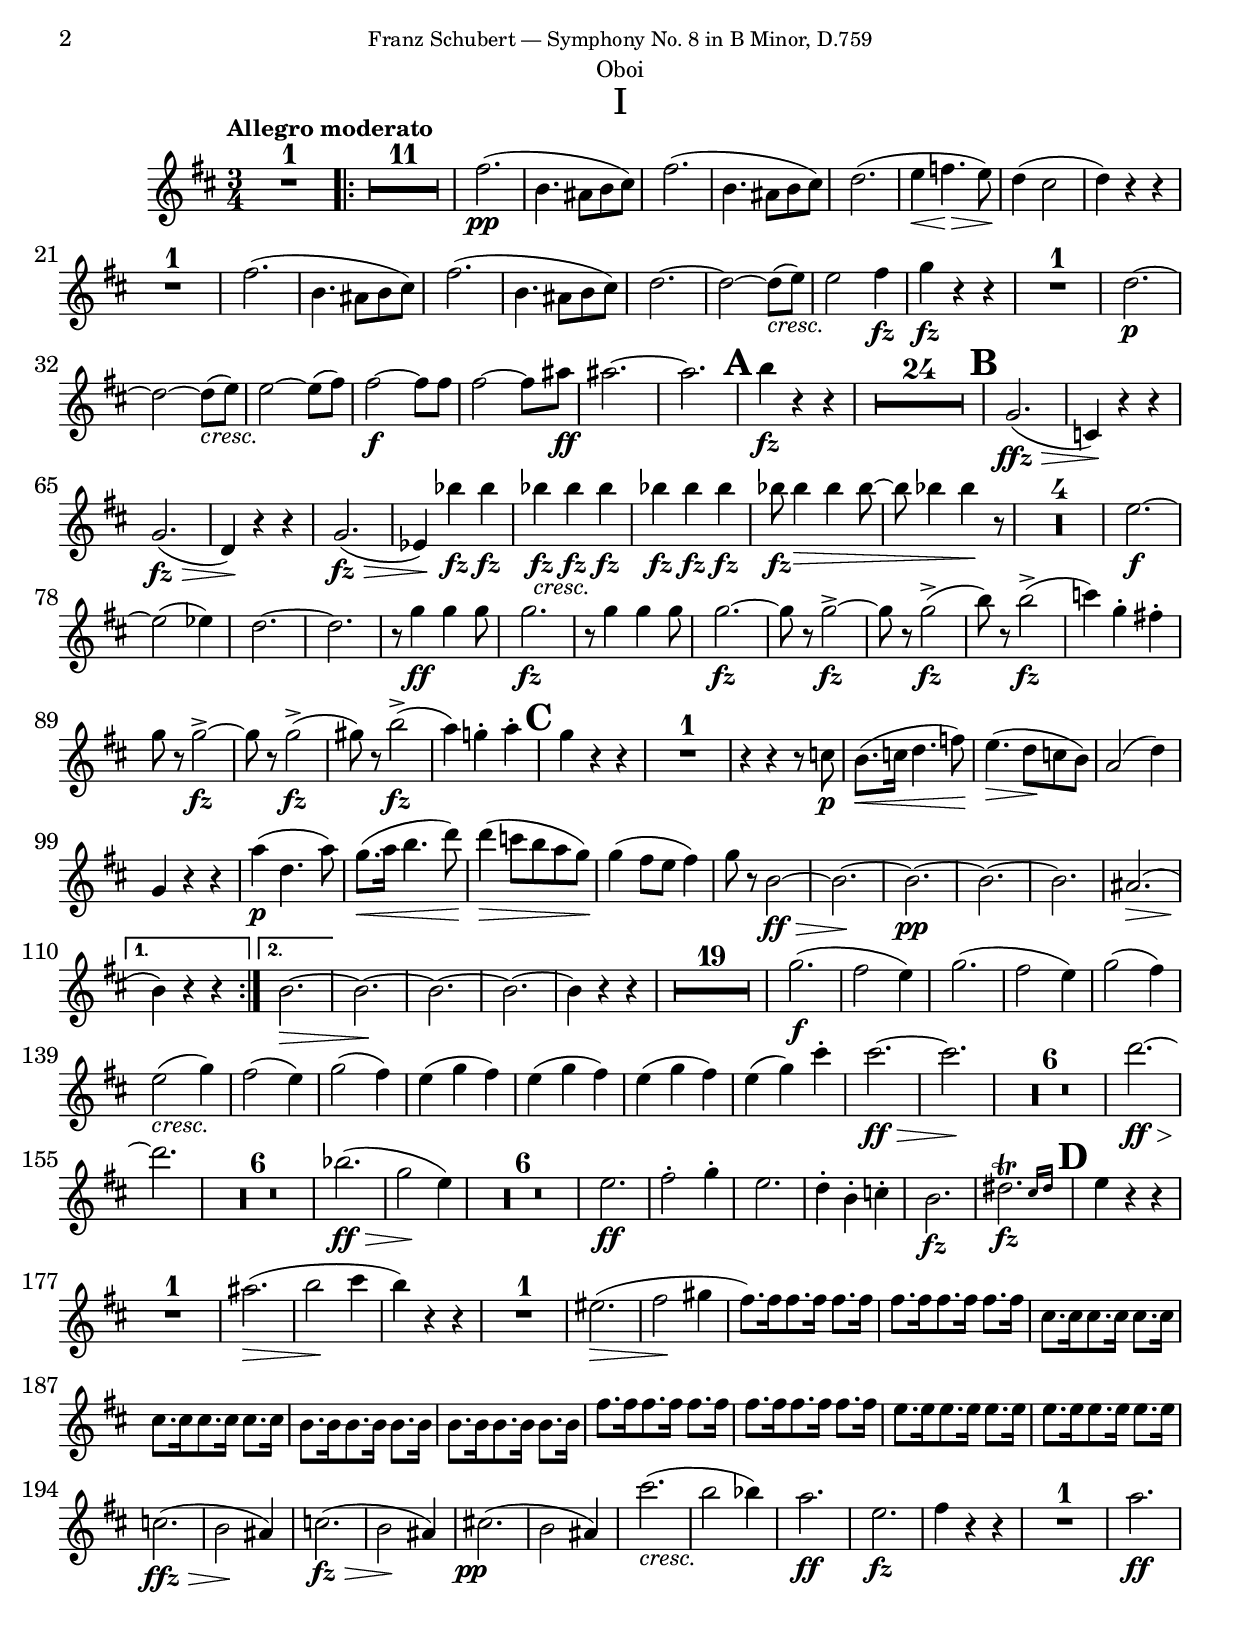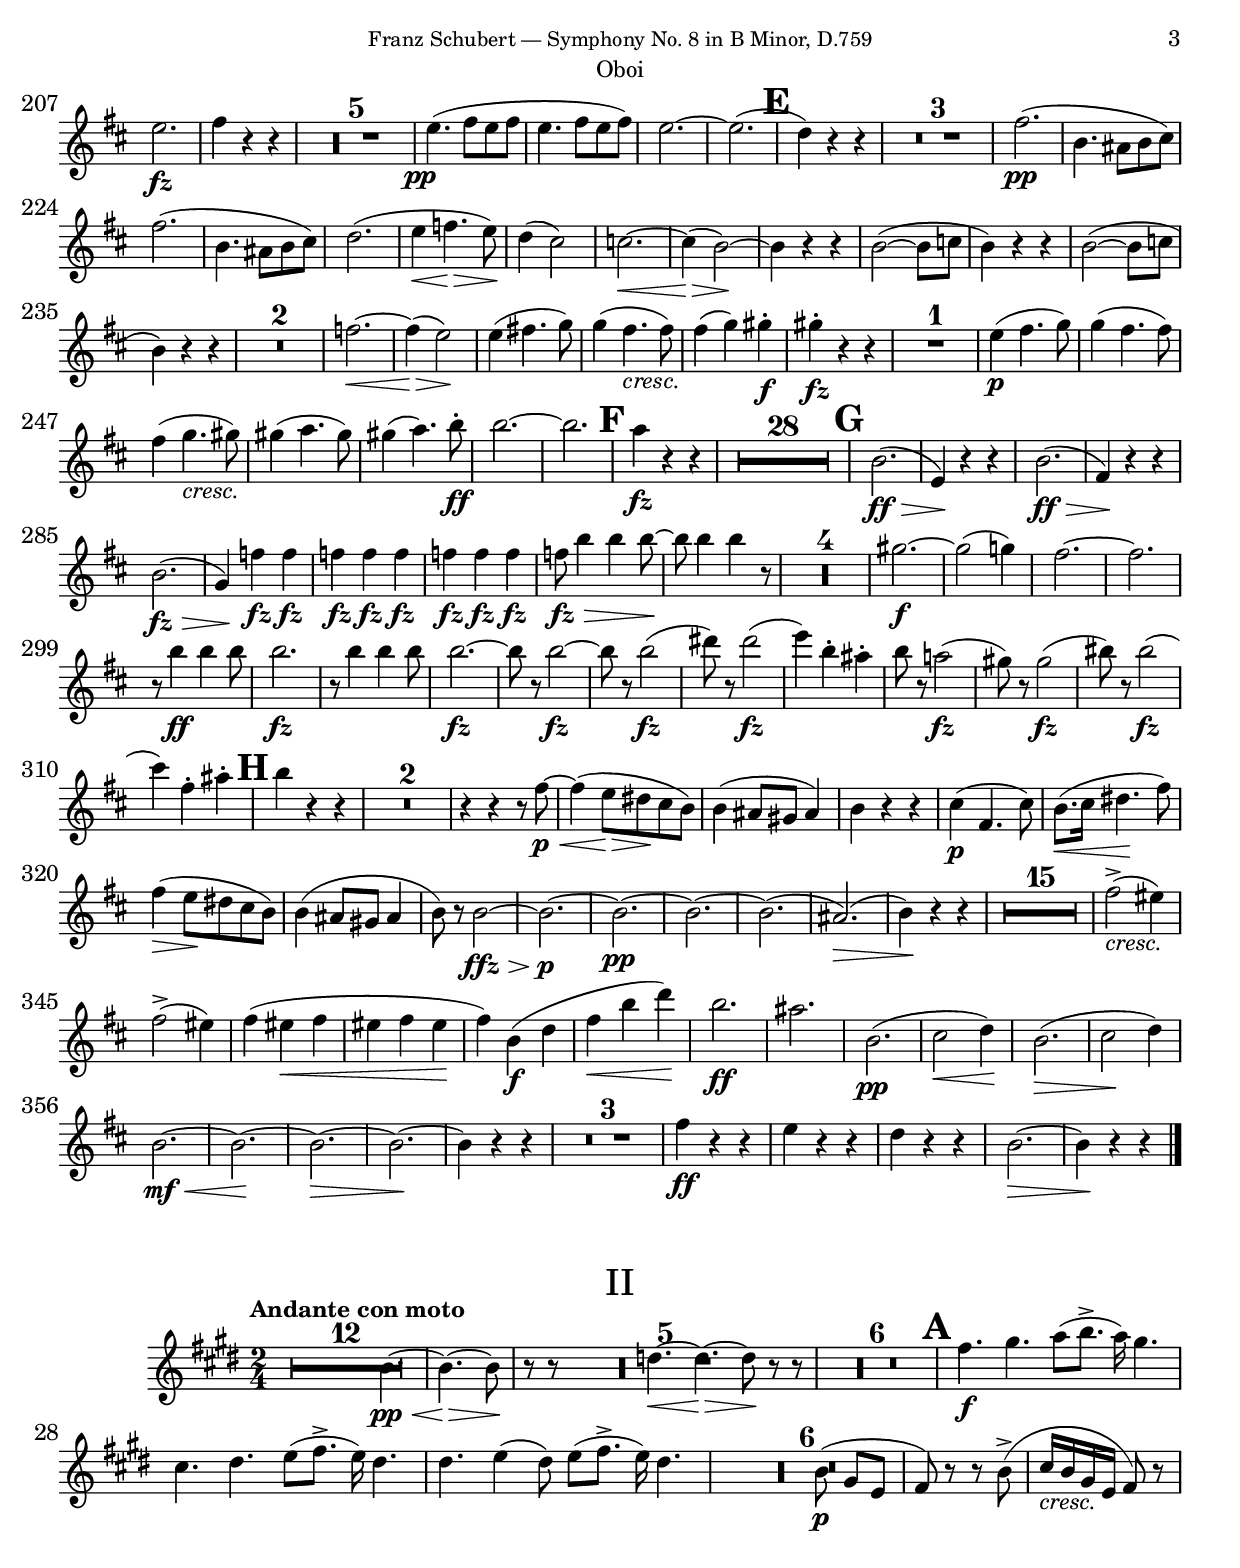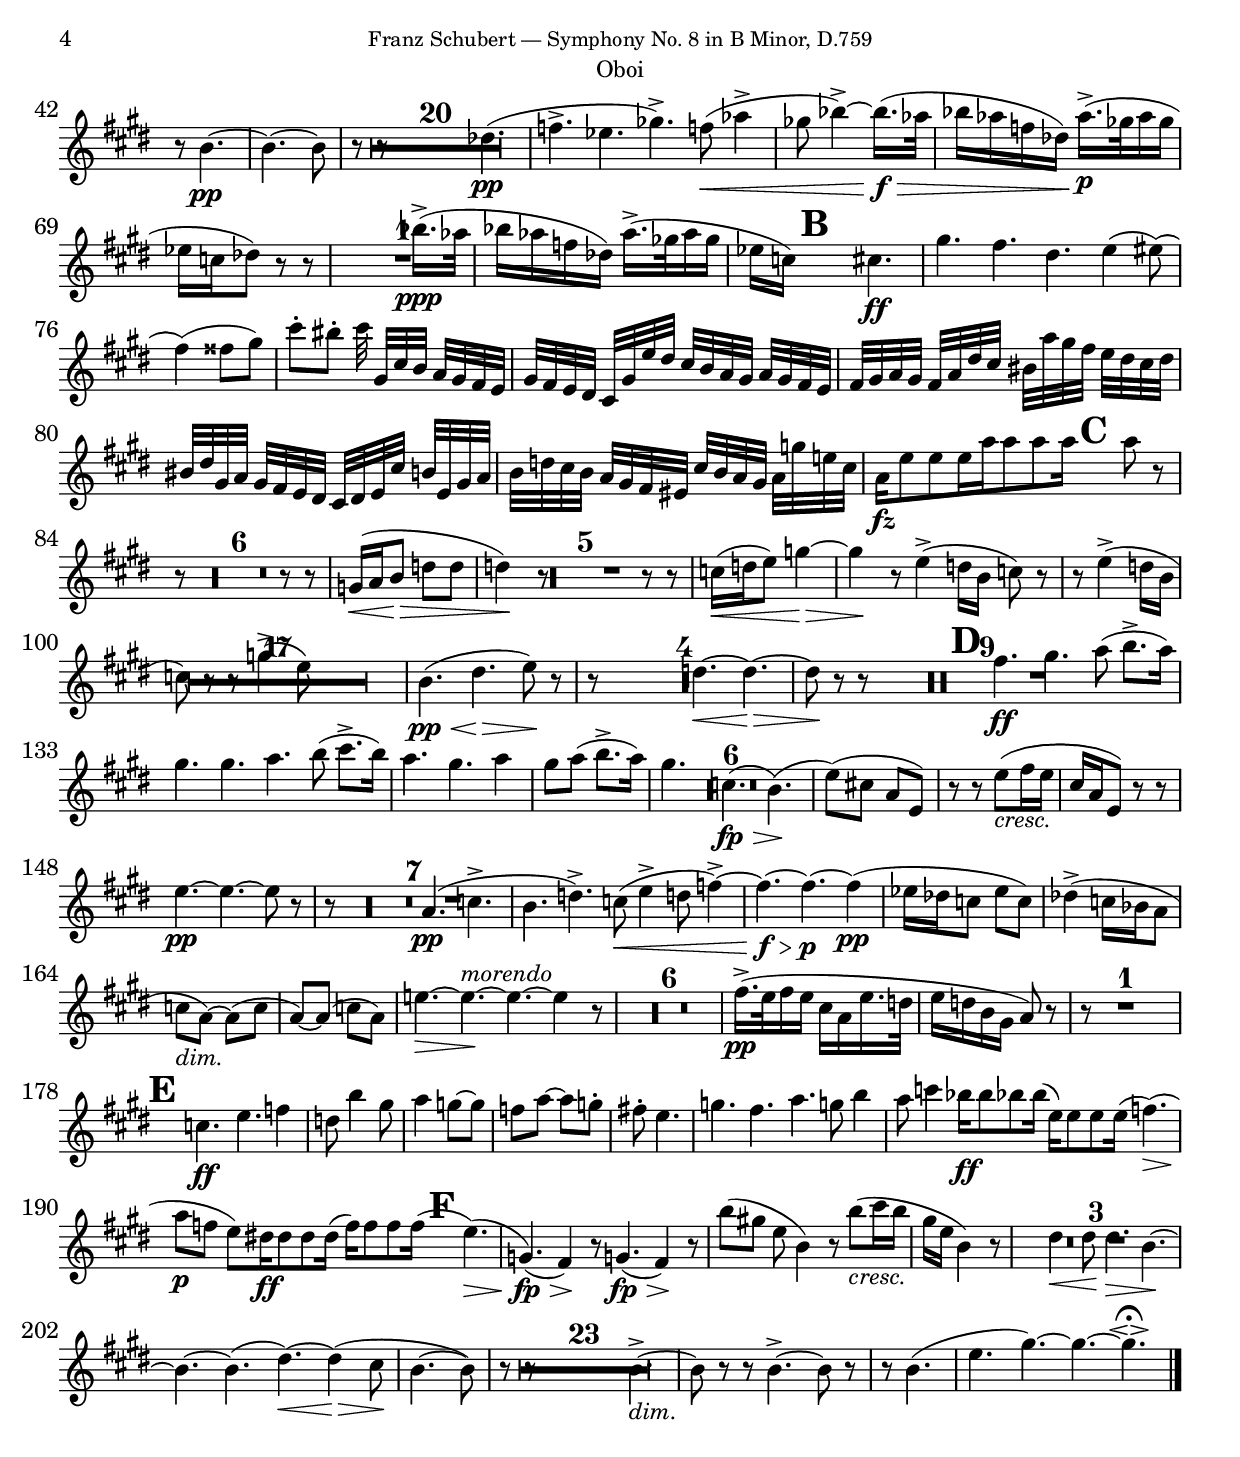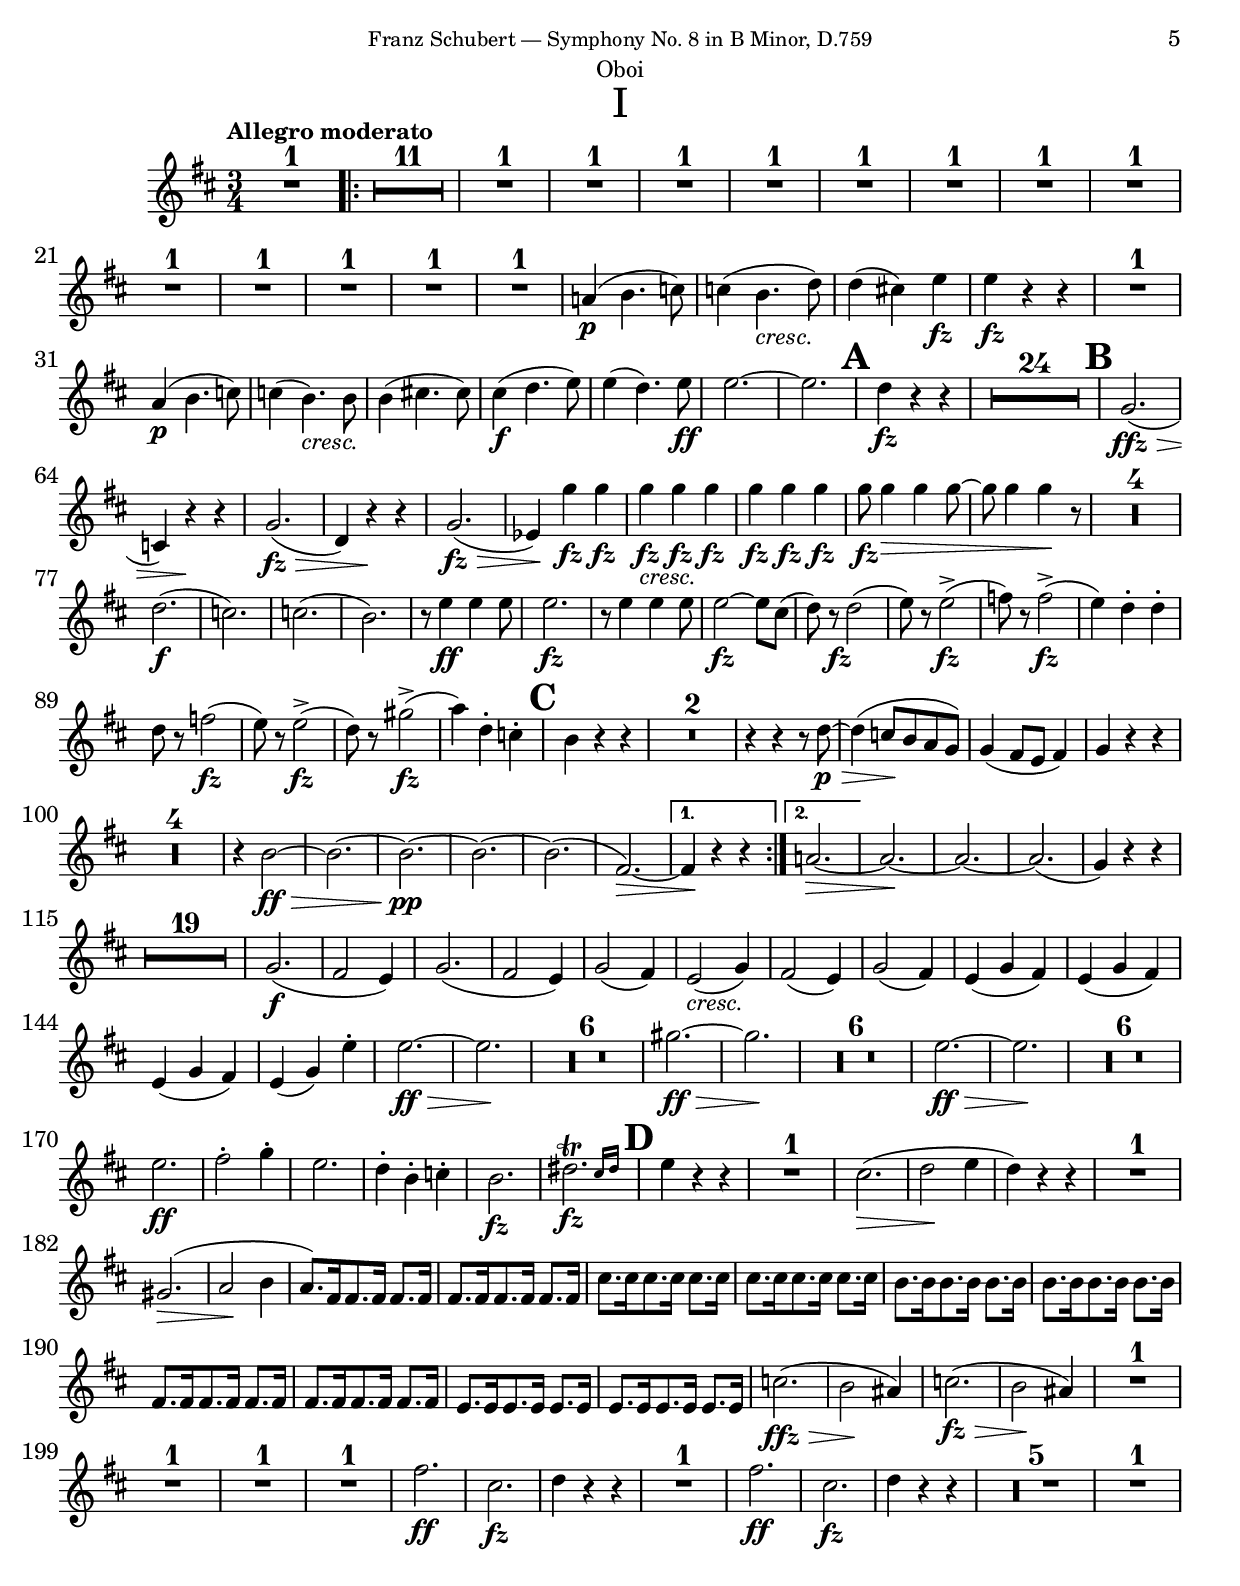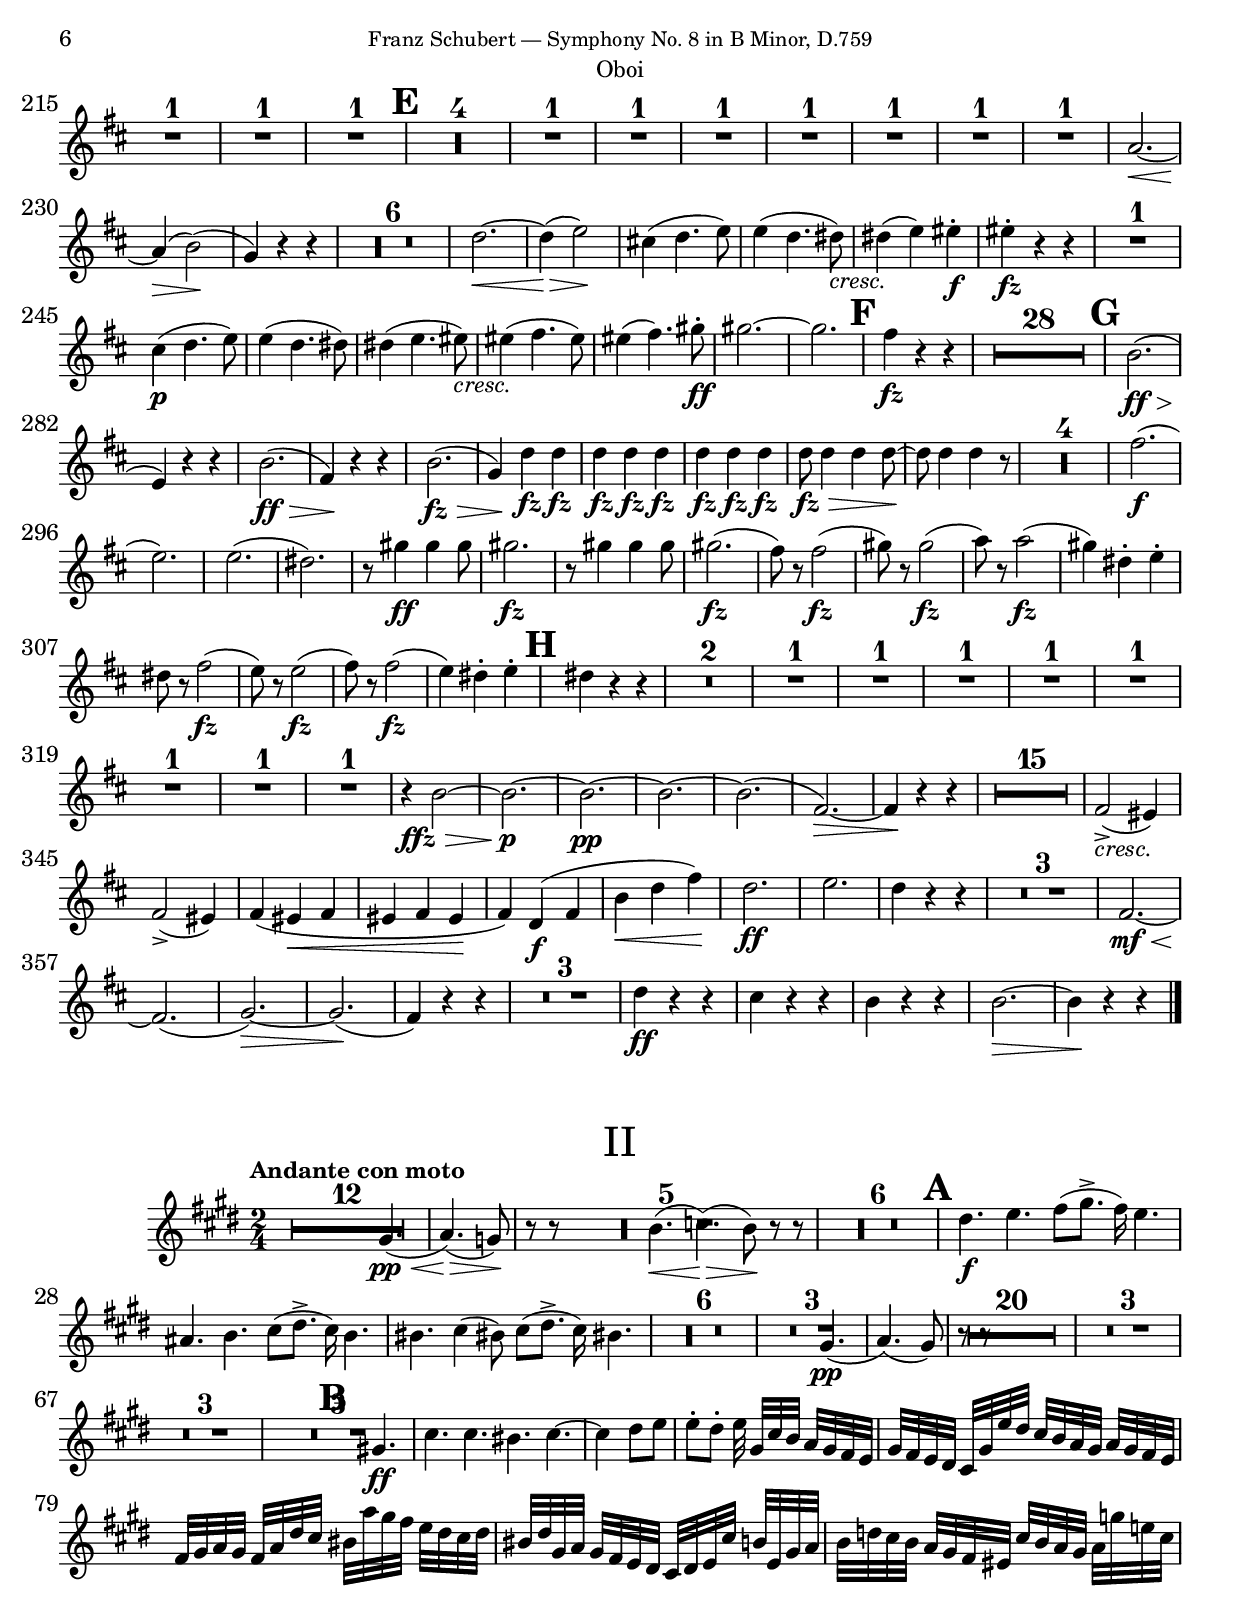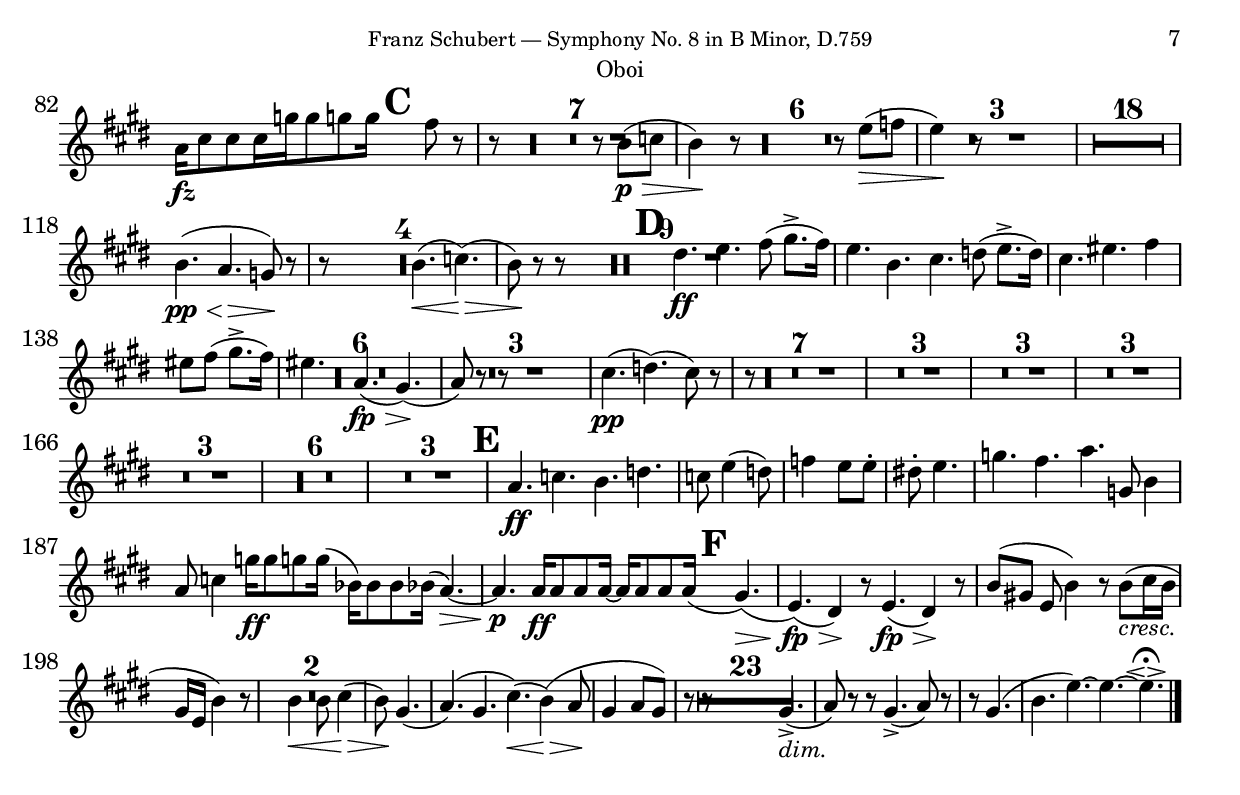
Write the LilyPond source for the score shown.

%###############################################################################
%#                                 H E A D E R                                 #
%###############################################################################
%
%  Composer           : Franz Schubert (1797 - 1828)
%  work               : Symphony No. 8 in B Minor, D.759
%  Source             : Franz Schubert's Werke, Serie I: Symphonien, No.8
%                       Leipzig Breitkopf & Härtel, 1885. Plate F.S. 8. 
%  Type of score      : Score conductor mvt II
%  Typesetter         : Sébastien MANEN
%  date of initiation : Sunday 12 February 2023, 19:55
%
%###############################################################################
%#                          I N C L U D E   F I L E S                          #
%###############################################################################
\version "2.22.1"
\include "./00-Common/Symph8_D759_Header.ily"
\include "./00-Common/Symph8_D759_PaperParts.ily"
%  work        : Schubert Symphony No. 8 in B minor, D.759
%  typesetter  : Sébastien MANEN
%  date        : Sunday 12 February 2023, 19:55
%###############################################################################
%#                           T I M E   S E C T I O N                           #
%###############################################################################
timeMvtI = {
	\time 3/4
}
timeMvtII = {
	\time 2/4
}


\include "./00-Common/Symph8_D759_LayoutParts.ily"
arco = \markup {\italic arco}
crescmarkup = \markup {\italic cresc.}
pizz = \markup {\italic pizz.}
dimmarkup = \markup {\italic dim.}
morendo = \markup {\italic {morendo}}
stacc = \markup {\italic stacc.}
becarre = \markup { \tiny \natural }
gp = \markup {G.P.}
decrescmarkup = \markup {\italic decresc.}

ffz = #(make-dynamic-script "ffz")
crescD = \tweak DynamicText.self-alignment-X #-0.5 \tweak DynamicText.font-size #1 #(make-dynamic-script (markup #:normal-text #:italic "cresc."))

un=^\markup {\tiny \number 1}
deux=^\markup {\tiny \number 2}
trois=^\markup {\tiny \number 3}
quatre=^\markup {\tiny \number 4}
cinq=^\markup {\tiny \number 5}
six=^\markup {\tiny \number 6}
sept=^\markup {\tiny \number 7}
huit=^\markup {\tiny \number 8}
neuf=^\markup {\tiny \number 9}
dix=^\markup {\tiny \number 10}
onze=^\markup {\tiny \number 11}

naturaltrillmark = \markup {
	\concat {
		\hspace #0.8
		\general-align #Y #CENTER {
			\musicglyph #"scripts.trill" 
			\hspace #0.45
			\teeny \natural 
		}
	}
}


mmrPos = #(define-music-function
	(position)
	(number?)
	#{
		\once \override MultiMeasureRest.staff-position = #(- position 2)
	#}
)

dynEO = #(define-music-function
	(offset)
	(pair?)
	#{
		\once \override DynamicText.extra-offset = #offset
		\once \override DynamicText.whiteout = ##t
		\once \override DynamicText.whiteout-style = #'outline
	#}
)

aIIEO = #(define-music-function
	(extraoffset)
	(pair?)
	#{
		\once \override CombineTextScript.extra-offset = #extraoffset
		\once \override CombineTextScript.whiteout = ##t
		\once \override CombineTextScript.whiteout-style = #'outline
	#}
)

aIIXoffset = #(define-music-function
	(offset)
	(number?)
	#{
		\once \override CombineTextScript.X-offset = #offset
	#}
)

markEO = #(define-music-function
	(offset)
	(pair?)
	#{
		\once \override TextScript.layer = #3
		\once \override TextScript.extra-offset = #offset
		\once \override TextScript.whiteout = ##t
		\once \override TextScript.whiteout-style = #'outline
	#}
)

noFlag = \once \omit Flag

stemOffset = #(define-music-function
	(offset)
	(number?)
	#{
		\once \offset length #offset Stem
	#}
)

beamOffset = #(define-music-function
	(position)
	(pair?)
	#{
		\once \offset positions #position Beam
	#}
)

hairpinShorten = #(define-music-function
	(shortLength)
	(pair?)
	#{
		\once \override Hairpin.shorten-pair = #shortLength
	#}
)

hairpinEO = #(define-music-function
	(offset)
	(pair?)
	#{
		\once \override Hairpin.extra-offset = #offset
		\once \override Hairpin.whiteout = ##t
		\once \override Hairpin.whiteout-style = #'outline
	#}
)

aIIOmit = \once \omit Voice.CombineTextScript

%%%%%%%%%%%%%%%%%%%%%%%%%%%%%%%%%%%%%%%%%%%%%%%%%%%%%%%%%%%%%%%%%%%%%%%%%%%%%%%%


%arpeggioPadding = #(define-music-function
%	(padding)
%	(number?)
%	#{
%		\once \override Voice.Arpeggio.padding = #padding
%	#}
%)

%beamGap = #(define-music-function
%	(gap)
%	(number?)
%	#{
%		\once \override Beam.auto-knee-gap = #gap
%	#}
%)


%beamLeftTwoRightOne = {
%	\set stemLeftBeamCount = #2
%	\set stemRightBeamCount = #1
%}

%beamLeftOneRightTwo = {
%	\set stemLeftBeamCount = #1
%	\set stemRightBeamCount = #2
%}

%setBeamTriple = { 
%	\set subdivideBeams = ##t
%	\set baseMoment = #(ly:make-moment 1/8)
%	\set beatStructure = 2,2,2
%}

%crescText = #(define-music-function
%	(cresctext)
%	(markup?)
%	#{
%		\once \set crescendoText = \markup {\italic { #cresctext } }
%		\once \set crescendoSpanner = #'text
%	#}
%)
%dimText = #(define-music-function
%	(cresctext)
%	(markup?)
%	#{
%		\once \set decrescendoText = \markup {\italic { #cresctext } }
%		\once \set decrescendoSpanner = #'text
%	#}
%)


%dynSpanYoffset = #(define-music-function
%	(offset)
%	(number?)
%	#{
%		\once \override DynamicTextSpanner.bound-details.right.Y = #offset
%	#}
%)


%InCueContext = {
%	\override Beam.beam-thickness = #0.30 % 0.30
%	\override StemTremolo.beam-thickness = #0.35 % 0.30
%	\override Beam.length-fraction = #0.67 % 0.8
%	\override Stem.length-fraction = #0.8 % 0.8
%%	\override Stem.length = #7
%%	\override Beam.length = #7
%	\set fontSize = #-3 %-3
%}

%OutCueContext = {
%	\revert Beam.beam-thickness
%	\revert StemTremolo.beam-thickness
%	\revert Beam.length-fraction
%	\revert Stem.length-fraction
%%	\override Stem.length = #7
%%	\override Beam.length = #7
%	\unset fontSize
%}


%mmrnDown = {
%	\once \override MultiMeasureRestNumber.direction = #-1 
%}

%mmrLength = #(define-music-function
%	(length)
%	(number?)
%	#{
%		\once \override MultiMeasureRest.space-increment = #length
%	#}
%)

%mmrMinLength = #(define-music-function
%	(length)
%	(number?)
%	#{
%		\once \override MultiMeasureRest.minimum-length = #length
%	#}
%)

%mmrCondens = \once \override MultiMeasureRest.springs-and-rods = #ly:spanner::set-spacing-rods 

%omitMMRN = \omit MultiMeasureRestNumber


%markXoffset = #(define-music-function
%	(offset)
%	(number?)
%	#{
%		\once \override Score.RehearsalMark.self-alignment-X = #(- offset)
%	#}
%)

%markYoffset = #(define-music-function
%	(offset)
%	(number?)
%	#{
%		\once \override Score.RehearsalMark.Y-offset = #offset
%	#}
%)

%noteShift = #(define-music-function
%	(shift)
%	(number?)
%	#{
%		\once \override NoteColumn.force-hshift = #shift
%	#}
%)

%no = {
%	\undo \omit MultiMeasureRestNumber
%}


%ni = {
%	\omit MultiMeasureRestNumber
%}

%ottavaShorten = #(define-music-function
%	(value)
%	(pair?)
%	#{
%		\once \override Staff.OttavaBracket.shorten-pair = #value
%	#}
%)

%setSextolet = {
%	\set subdivideBeams = ##t
%	\set baseMoment = #(ly:make-moment 1/8)
%	\set beatStructure = 2,2,2,2
%	\override TupletNumber.Y-offset = #-3
%	\override TupletNumber.avoid-slur = #'ignore
%}
%unsetSextolet = {
%	\set subdivideBeams = ##f
%	\revert TupletNumber.Y-offset
%	\revert TupletNumber.avoid-slur
%}


%textInSlur = {
%	%\once \override TextScript.outside-staff-priority = 0
%	\once \override TextScript.slur-padding = #0
%	\once \override TextScript.avoid-slur = #'around
%}

%textOsp = #(define-music-function
%	(prio)
%	(number?)
%	#{
%		\once \override TextScript.outside-staff-priority = #prio
%	#}
%)

%tempoDown = \once \override Score.MetronomeMark.direction = #-1 

%tempoXoffset = #(define-music-function
%	(offset)
%	(number?)
%	#{
%		\once \override Score.MetronomeMark.X-offset = #offset
%	#}
%)

%tempoExtraOffset = #(define-music-function
%	(offset)
%	(pair?)
%	#{
%		\once \override Score.MetronomeMark.extra-offset = #offset
%	#}
%)
%tempoEO = #(define-music-function
%	(offset)
%	(pair?)
%	#{
%		\once \override Score.MetronomeMark.extra-offset = #offset
%	#}
%)


%tupletOffset = #(define-music-function
%	(offset)
%	(number?)
%	#{
%		\once \override TupletNumber.Y-offset = #offset 
%	#}
%)

%tupletExtraOffset = #(define-music-function
%	(offset)
%	(pair?)
%	#{
%		\once \override TupletNumber.extra-offset = #offset 
%	#}
%)

%tupletAvoidSlur = \once \override TupletNumber.avoid-slur = #'ignore

%omitTupletNumber = \once \omit Voice.TupletNumber


%tremoloPosition = #(define-music-function
%	(position)
%	(number?)
%	#{
%		\once \override StemTremolo.Y-offset = #position
%	#}
%)

%trillSpanPadding = #(define-music-function
%	(padding)
%	(number?)
%	#{
%		\once \override TrillSpanner.bound-details.right.padding = #padding
%	#}
%)

%trillSpanCustom = #(define-music-function
%	(length markup)
%	(number? markup?)
%	% function to create a trill spanner with :
%	%	- specified length
%	%	- specified markup
%	#{
%		\once \override TrillSpanner.minimum-length = #length
%		\once \override TrillSpanner.springs-and-rods = #ly:spanner::set-spacing-rods
%		\once \override Score.TrillSpanner.bound-details.left.text = #markup
%	#}
%)

%trillSpanPadding = #(define-music-function
%	(padding)
%	(number?)
%	% function to create a trill spanner with :
%	%	- specified padding to avoid overlap
%	#{
%		\once \override TrillSpanner.bound-details.right.padding = #padding
%	#}
%)


%naturaltrill = \once \override TrillSpanner.bound-details.left.text = \markup {
%	\concat { 
%		\musicglyph #"scripts.trill" \translate #'(0.5 . 1.05) \tiny \natural 
%	}
%}
%flattrill = \once \override TrillSpanner.bound-details.left.text = \markup {
%	\concat { 
%		\musicglyph #"scripts.trill" \translate #'(0.6 . 0.52) \tiny \flat 
%	}
%}
%sharptrill = \once \override TrillSpanner.bound-details.left.text = \markup {
%	\concat { 
%		\musicglyph #"scripts.trill" \translate #'(0.5 . 1.05) \tiny \sharp  
%	}
%}

%trillflat = \markup { 
%	\general-align #X #CENTER 
%	\concat { 
%		\hspace #2.4 \musicglyph #"scripts.trill" 
%		\translate #'(0.5 . 0.49) \tiny \flat 
%	}
%}



%voltaShorten = #(define-music-function
%	(shortLength)
%	(pair?)
%	#{
%		\once \override Score.VoltaBracket.shorten-pair = #shortLength
%	#}
%)

%whiteoutRehearsalMark = {
%	\override Score.StaffSymbol.layer = #4
%	\override Score.RehearsalMark.layer = #3
%	\once \override Score.RehearsalMark.whiteout = ##t
%	%\once \override Score.RehearsalMark.whiteout-style = #'outline
%}


%whiteoutMarkup = {
%	\once \override Hairpin.layer = #4
%	\once \override TextScript.layer = #3
%	\once \override TextScript.whiteout = ##t
%	\once \override TextScript.whiteout-style = #'outline
%}

%whiteoutDynamic = {
%	\once \override DynamicText.whiteout = ##t
%	\once \override DynamicText.whiteout-style = #'outline
%}

%whiteoutMetronomeMark = {
%	\once \override Score.MetronomeMark.whiteout = ##t
%	\once \override Score.MetronomeMark.whiteout-style = #'outline
%}


%\include "./00-Common/Symph8_D759_NameStaff.ily"
%\include "./00-Common/Symph8_D759_NameGrandStaff.ily"
%\include "./00-Common/Symph8_D759_Format_Part01_Flauti.ily"
%  work        : Schubert Symphony No. 8 in B minor, D.759
%  typesetter  : Sébastien MANEN
%  date        : Sunday 12 February 2023, 19:55
%###############################################################################
%#                       T E M P I  C O N D U C T O R S                        #
%###############################################################################
tempiMvtI = {
	\tempo "Allegro moderato"
}
tempiMvtII = {
	\tempo "Andante con moto"
}
%###############################################################################
%#                            T E M P I   P A R T S                            #
%###############################################################################
tempiPartMvtI = {
	\tag #'(flautoI flautoII oboeI oboeII clarinettoI clarinettoII fagottoI
		fagottoII cornoI cornoII trombaI trombaII tromboneI tromboneII 
		tromboneIII timpani violinoI violinoII viola violoncello basso) {
		\tempo "Allegro moderato"
	}
}
tempiPartMvtII = {
	\tag #'(flautoI flautoII oboeI oboeII clarinettoI clarinettoII fagottoI
		fagottoII cornoI cornoII trombaI trombaII tromboneI tromboneII 
		tromboneIII timpani violinoI violinoII viola violoncello basso) {
		\tempo "Andante con moto"
	}
}


%  work        : Schubert Symphony No. 8 in B minor, D.759
%  typesetter  : Sébastien MANEN
%  date        : Sunday 12 February 2023, 19:55
%###############################################################################
%#                          M U S I C   S E C T I O N                          #
%###############################################################################
musicOboeIMvtI = \relative c'' {
	\clef treble
	\key b \minor
% mesures 1 à 5
	R2.
	\repeat volta 2 {
% mesures 6 à 10
		R2.*11
		
		
% mesures 11 à 15
		
		
		fis2.\pp(
		b,4. ais8[ b cis])
		fis2.(
% mesures 16 à 20
		b,4. ais8[ b cis])
		d2.(
		e4\< f4.\> e8)\!
		d4( cis2
		d4) r r
% mesures 21 à 25
		R2. 
		fis2.(
		b,4. ais8[ b cis])
		fis2.(
		b,4. ais8[ b cis]) 
% mesures 26 à 30
		d2.~
		d2~ d8(_\crescmarkup e)
		e2 fis4\fz
		g\fz r r
		R2.
% mesures 31 à 35
		d2.~\p
		d2~ d8(_\crescmarkup e)
		e2~ e8( fis)
		fis2~\f fis8 fis
		fis2~ fis8[ ais]\ff
% mesures 36 à 40
		ais2.~
		ais \mark \default
		b4\fz r r
		R2.*24
% mesures 41 à 45
	
% mesures 46 à 50
	
% mesures 51 à 55
	
% mesures 56 à 60
	
% mesures 61 à 65
		
		\mark \default
		g,2.\ffz\>(
		c,4)\! r r
		g'2.\fz(\>
% mesures 66 à 70
		d4)\! r r
		g2.(\fz\>
		ees4)\! bes''\fz bes\fz
		bes\fz_\crescmarkup bes\fz bes\fz 
		bes\fz bes\fz bes\fz 
% mesures 71 à 75
		bes8\fz bes4\> bes bes8~
		bes bes4 bes\! r8
		R2.*4
		
		
% mesures 76 à 80
		
		e,2.~\f
		e2( ees4)
		d2.~
		d
% mesures 81 à 85
		r8 g4\ff g g8
		g2.\fz
		r8 g4 g g8
		g2.~\fz
		g8 r g2->~\fz
% mesures 86 à 90
		g8 r g2\fz->(
		b8) r b2->(\fz
		c4) g-. fis!-.
		g8 r g2->~\fz
		g8 r g2->\fz(
% mesures 91 à 95
		gis8) r b2->(\fz
		a4) g!-. a-. \mark \default
		g r r
		R2.
		r4 r r8 c,\p
% mesures 96 à 100
		b8.(\< c16 d4. f8)\!
		e4.(\> d8[\! c b])
		a2( d4)
		g, r r 
		a'(\p d,4. a'8)
% mesures 101 à 105
		g8.(\< a16 b4. d8)\!
		d4(\> c8[ b a g)]\!
		g4( fis8 e fis4)
		g8 r b,2~\ff\>
		b2.~\!
% mesures 106 à 110
		b~\pp
		b~
		b
		ais(\>
	}
	\alternative {
		{
			b4)\! r r
		}
		{
			b2.~\>
		}
	}
% mesures 111 à 115
	b~\!
	b~
	b~
	b4 r r
	R2.*19
% mesures 116 à 120
	
% mesures 121 à 125
	
% mesures 126 à 130
	
% mesures 131 à 135
	
	
	
	g'2.\f(
	fis2 e4)
% mesures 136 à 140
	g2.( 
	fis2 e4)
	g2( fis4)
	e2(_\crescmarkup g4)
	fis2( e4)
% mesures 141 à 145
	g2( fis4)
	e( g fis)
	e( g fis)
	e( g fis)
	e( g) cis-.
% mesures 146 à 150
	cis2.\ff\>~
	cis\!
	R2.*6
	
	
% mesures 151 à 155
	
	
	
	d2.\ff\>~
	d\!
% mesures 156 à 160
	R2.*6
	
	
	
	
% mesures 161 à 165
	
	bes2.(\ff\>
	g2\! e4)
	R2.*6
	
% mesures 166 à 170
	
	
	
	
	e2.\ff
% mesures 171 à 175
	fis2-. g4-.
	e2.
	d4-. b-. c-.
	b2.\fz
	\afterGrace dis2.\fz\trill {cis16[ dis]} \mark \default
% mesures 176 à 180
	e4 r r
	R2.
	ais2.\>(
	b2\! cis4
	b) r r
% mesures 181 à 185
	R2.
	eis,2.\>(
	fis2\! gis4
	fis8.)[ fis16 fis8. fis16] fis8.[ fis16]
	fis8.[ fis16 fis8. fis16] fis8.[ fis16]
% mesures 186 à 190
	cis8.[ cis16 cis8. cis16] cis8.[ cis16]
	cis8.[ cis16 cis8. cis16] cis8.[ cis16]
	b8.[ b16 b8. b16] b8. b16
	b8.[ b16 b8. b16] b8. b16
	fis'8.[ fis16 fis8. fis16] fis8. fis16
% mesures 191 à 195
	fis8.[ fis16 fis8. fis16] fis8. fis16
	e8.[ e16 e8. e16] e8. e16
	e8.[ e16 e8. e16] e8. e16
	c2.\ffz\>(
	b2\! ais4)
% mesures 196 à 200
	c2.\fz\>(
	b2\! ais4)
	cis!2. -\tweak X-offset #-2.0 \pp(
	b2 ais4)
	cis'2._\crescmarkup(
% mesures 201 à 205
	b2 bes4)
	a2.\ff
	e\fz
	fis4 r r
	R2.
% mesures 206 à 210
	a2.\ff
	e\fz
	fis4 r r
	R2.*5
	
% mesures 211 à 215
	
	
	
	e4. -\tweak X-offset #-2. \pp( fis8[ e fis]
	e4. fis8[ e fis])
% mesures 216 à 220
	e2.~
	e( \mark \default
	d4) r r 
	R2.*3
	
% mesures 221 à 225
	
	fis2.(\pp
	b,4. ais8[ b cis])
	fis2.(
	b,4. ais8[ b cis])
% mesures 226 à 230
	d2.(
	e4\< f4.\> e8)\!
	d4( cis2)
	c2.~\<
	c4(\> b2)~\!
% mesures 231 à 235
	b4 r r 
	b2(~ b8 c
	b4) r r
	b2(~ b8 c
	b4) r r 
% mesures 236 à 240
	R2.*2
	
	f'2.\<~
	f4(\> e2)\!
	e4( fis!4. g8)
% mesures 241 à 245
	g4( fis4._\crescmarkup fis8)
	fis4( g) gis-.\f
	gis\fz-. r r
	R2.
	e4(\p fis4. g8)
% mesures 246 à 250
	g4( fis4. fis8)
	fis4( g4._\crescmarkup gis8)
	gis4( a4. gis8)
	gis4( a4.) b8-.\ff
	b2.~
% mesures 251 à 255
	b \mark \default
	a4\fz r r
	R2.*28
% mesures 256 à 260
	
% mesures 261 à 265
	
% mesures 266 à 270
	
% mesures 271 à 275
	
% mesures 276 à 280
	\mark \default
% mesures 281 à 285
	b,2.(\ff\>
	e,4)\! r r
	b'2.(\ff\>
	fis4)\! r r
	b2.(\fz\>
% mesures 286 à 290
	g4)\! f'\fz f\fz 
	f\fz f\fz f\fz 
	f\fz f\fz f\fz 
	f8\fz\> b4 b b8~\!
	b b4 b r8
% mesures 291 à 295
	R2.*4
	
	
	
	gis2.~\f
% mesures 296 à 300
	gis2( g4)
	fis2.~
	fis
	r8 b4\ff b b8
	b2.\fz
% mesures 301 à 305
	r8 b4 b b8
	b2.~\fz
	b8 r b2~\fz
	b8 r b2(\fz
	dis8) r dis2(\fz
% mesures 306 à 310
	e4) b-. ais-.
	b8 r a!2\fz(
	gis8) r gis2(\fz
	bis8) r bis2(\fz
	cis4) fis,-. ais-. \mark \default
% mesures 311 à 315
	b r r
	R2.*2
	
	r4 r r8 fis\p\<~
	fis4( e8[\> dis\! cis b)]
% mesures 316 à 320
	b4( ais8 gis ais4)
	b r r
	cis4(\p fis,4. cis'8)
	b8.(_\< cis16 dis4.\! fis8)
	fis4(_\> e8[\! dis cis b])
% mesures 321 à 325
	b4( ais8 gis ais4
	b8) r b2~\ffz\>
	b2.~\p
	b~\pp
	b~
% mesures 326 à 330
	b(
	ais)(\>
	b4)\! r r
	R2.*15
% mesures 331 à 335
	
% mesures 336 à 340
	
% mesures 341 à 345
	
	
	
	fis'2(->_\crescmarkup eis4)
	fis2(-> eis4)
% mesures 346 à 350
	fis( eis\< fis
	eis fis eis\!
	fis) b,(\f d
	fis\< b d)\!
	b2.\ff
% mesures 351 à 355
	ais
	b,_\pp(
	cis2_\< d4)\!
	b2.(_\>
	cis2_\! d4)
% mesures 356 à 360
	b2.~\mf\<
	b~\!
	b~\>
	b~\!
	b4 r r 
% mesures 361 à 365
	R2.*3
	
	
	fis'4\ff r r
	e r r
% mesures 366 à 368
	d r r
	b2.~\>
	b4\! r r \bar "|."
}

%  work        : Schubert Symphony No. 8 in B minor, D.759
%  typesetter  : Sébastien MANEN
%  date        : Sunday 12 February 2023, 19:55
%###############################################################################
%#                          M U S I C   S E C T I O N                          #
%###############################################################################
musicOboeIIMvtI = \relative c'' {
	\clef treble
	\key b \minor
% mesures 1 à 5
	R2.
	\repeat volta 2 {
% mesures 6 à 10
		R2.*11
		
		
% mesures 11 à 15
		
		
		R2.
		R
		R
% mesures 16 à 20
		R
		R
		R
		R
		R
% mesures 21 à 25
		R
		R
		R
		R
		R 
% mesures 26 à 30
		a!4(\p b4. c8)
		c4( b4._\crescmarkup d8)
		d4( cis!) e4\fz
		e\fz r r
		R2.
% mesures 31 à 35
		a,4(\p b4. c8)
		c4( b4._\crescmarkup) b8
		b4( cis!4. cis8)
		cis4(\f d4. e8)
		e4( d4.) e8\ff
% mesures 36 à 40
		e2.~
		e \mark \default
		d4\fz r r
		R2.*24
% mesures 41 à 45
	
% mesures 46 à 50
	
% mesures 51 à 55
	
% mesures 56 à 60
	
% mesures 61 à 65
		
		\mark \default
		g,2.\ffz\>(
		c,4) r\! r
		g'2.\fz(\>
% mesures 66 à 70
		d4) r\! r
		g2.(\fz\>
		ees4)\! g'\fz g\fz
		g\fz_\crescmarkup g\fz g\fz
		g\fz g\fz g\fz 
% mesures 71 à 75
		g8\fz g4\> g g8~
		g g4 g\! r8
		R2.*4
		
		
% mesures 76 à 80
		
		d2.\f(
		c2.)
		c2.(
		b)
% mesures 81 à 85
		r8 e4\ff e e8
		e2.\fz
		r8 e4 e e8
		e2~\fz e8 cis(
		d) r d2-\tweak X-offset #-2. \fz(
% mesures 86 à 90
		e8) r e2\fz->(
		f8) r f2->(\fz
		e4) d-. d-.
		d8 r f2\fz(
		e8) r e2->\fz(
% mesures 91 à 95
		d8) r gis2->(\fz
		a4) d,-. c-. \mark \default
		b r r
		R2.*2
		
% mesures 96 à 100
		r4 r r8 d\p\>~
		d4( c8[\! b a g])
		g4( fis8 e fis4)
		g r r
		R2.*4
% mesures 101 à 105
		
		
		
		r4 b2\ff\>~
		b2.~
% mesures 106 à 110
		b~\pp
		b~
		b(
		fis\>~)
	}
	\alternative {
		{
			fis4\! r r
		}
		{
			a!2.\>~
		}
	}
% mesures 111 à 115
	a~\!
	a~
	a(
	g4) r r
	R2.*19
% mesures 116 à 120
	
% mesures 121 à 125
	
% mesures 126 à 130
	
% mesures 131 à 135
	
	
	
	g2.\f(
	fis2 e4)
% mesures 136 à 140
	g2.( 
	fis2 e4)
	g2( fis4)
	e2(_\crescmarkup g4)
	fis2( e4)
% mesures 141 à 145
	g2( fis4)
	e( g fis)
	e( g fis)
	e( g fis)
	e( g) e'-.
% mesures 146 à 150
	e2.\ff\>~
	e\!
	R2.*6
	
	
% mesures 151 à 155
	
	
	
	gis2.\ff\>~
	gis\!
% mesures 156 à 160
	R2.*6
	
	
	
	
% mesures 161 à 165
	
	e2.\ff\>~
	e\!
	R2.*6
	
% mesures 166 à 170
	
	
	
	
	e2.\ff
% mesures 171 à 175
	fis2-. g4-.
	e2.
	d4-. b-. c-.
	b2.\fz
	\afterGrace dis2.\fz\trill {cis16[ dis]} \mark \default
% mesures 176 à 180
	e4 r r
	R2.
	cis2.\>(
	d2\! e4
	d) r r
% mesures 181 à 185
	R2.
	gis,2.\>(
	a2\! b4
	a8.)[ fis16 fis8. fis16] fis8.[ fis16]
	fis8.[ fis16 fis8. fis16] fis8.[ fis16]
% mesures 186 à 190
	cis'8.[ cis16 cis8. cis16] cis8.[ cis16]
	cis8.[ cis16 cis8. cis16] cis8.[ cis16]
	b8.[ b16 b8. b16] b8. b16
	b8.[ b16 b8. b16] b8. b16
	fis8.[ fis16 fis8. fis16] fis8. fis16
% mesures 191 à 195
	fis8.[ fis16 fis8. fis16] fis8. fis16
	e8.[ e16 e8. e16] e8. e16
	e8.[ e16 e8. e16] e8. e16
	c'2.\ffz\>(
	b2\! ais4)
% mesures 196 à 200
	c2.\fz\>(
	b2\! ais4)
	R2.
	R
	R
% mesures 201 à 205
	R
	fis'2.\ff
	cis\fz
	d4 r r
	R2.
% mesures 206 à 210
	fis2.\ff
	cis\fz
	d4 r r
	R2.*5
	
% mesures 211 à 215
	
	
	
	R2.
	R
% mesures 216 à 220
	R
	R \mark \default
	R2.*4
	
	
% mesures 221 à 225
	
	R2.
	R
	R
	R
% mesures 226 à 230
	R
	R
	R
	a2.~\<
	a4\>( b2)(\!
% mesures 231 à 235
	g4) r r
	R2.*6
	
	
	
% mesures 236 à 240
	
	
	d'2.\<~
	d4(\> e2)\!
	cis!4( d4. e8)
% mesures 241 à 245
	e4( d4. dis8_\crescmarkup)
	dis4( e) eis-.\f
	eis\fz-. r r 
	R2.
	cis4(\p d4. e8)
% mesures 246 à 250
	e4( d4. dis8)
	dis4( e4. eis8_\crescmarkup)
	eis4( fis4. eis8)
	eis4( fis4.) gis8-.\ff
	gis2.~
% mesures 251 à 255
	gis \mark \default
	fis4\fz r r
	R2.*28
% mesures 256 à 260
	
% mesures 261 à 265
	
% mesures 266 à 270
	
% mesures 271 à 275
	
% mesures 276 à 280
	\mark \default
% mesures 281 à 285
	b,2.(\ff\>
	e,4)\! r r
	b'2.(\ff\>
	fis4)\! r r
	b2.(\fz\>
% mesures 286 à 290
	g4)\! d'\fz d\fz 
	d\fz d\fz d\fz 
	d\fz d\fz d\fz 
	d8\fz\> d4 d d8~\!
	d d4 d r8
% mesures 291 à 295
	R2.*4
	
	
	
	fis2.\f(
% mesures 296 à 300
	e)
	e(
	dis)
	r8 gis4\ff gis gis8
	gis2.\fz
% mesures 301 à 305
	r8 gis4 gis gis8
	gis2.\fz(
	fis8) r fis2\fz(
	gis8) r gis2(\fz
	a8) r a2(\fz
% mesures 306 à 310
	gis4) dis-. e-.
	dis8 r fis2\fz(
	e8) r e2(\fz
	fis8) r fis2(\fz
	e4) dis-. e-. \mark \default
% mesures 311 à 315
	dis r r
	R2.*2
	
	R2.
	R
% mesures 316 à 320
	R
	R
	R
	R
	R
% mesures 321 à 325
	R
	r4 b2 -\tweak X-offset #-3.2 \ffz\>~
	b2.\p~
	b\pp~
	b~
	b(
% mesures 326 à 330
	fis)\>~
	fis4\! r r
	R2.*15
% mesures 331 à 335
	
% mesures 336 à 340
	
% mesures 341 à 345
	
	
	
	fis2(->_\crescmarkup eis4)
	fis2(-> eis4)
% mesures 346 à 350
	fis( eis\< fis
	eis fis eis\!
	fis) d(\f fis
	b\< d fis)\!
	d2.\ff
% mesures 351 à 355
	e
	d4 r r
	R2.*3
	
	
% mesures 356 à 360
	fis,2.\mf\<~
	fis(\!
	g\>)~
	g\!(
	fis4) r r 
% mesures 361 à 365
	R2.*3
	
	
	d'4\ff r r
	cis r r
% mesures 366 à 368
	b r r
	b2.~\>
	b4\! r r \bar "|."
}

%  work        : Schubert Symphony No. 8 in B minor, D.759
%  typesetter  : Sébastien MANEN
%  date        : Sunday 12 February 2023, 19:55
%###############################################################################
%#                          M U S I C   S E C T I O N                          #
%###############################################################################
musicOboeIMvtII = \relative c'' {
	\clef treble
	\key e \major
% mesures 1 à 5
	R4.*15
% mesures 6 à 10
	
% mesures 11 à 15
	
	
	
	
	b4.~\pp\<
% mesures 16 à 20
	b~\>
	b8\! r r 
	R4.*3
	
	
% mesures 21 à 25
	d4.~\<
	d~\>
	d8\! r r
	R4.*8
% mesures 26 à 30
	
% mesures 31 à 35
	
	\mark \default
	fis4.\f
	gis
	a8( b8.-> a16)
% mesures 36 à 40
	gis4.
	cis,
	dis
	e8( fis8.-> e16)
	dis4.
% mesures 41 à 45
	dis
	e4( dis8)
	e( fis8.-> e16)
	dis4.
	R4.*7
% mesures 46 à 50
	
	
	
	
	
% mesures 51 à 55
	
	b8(\p gis e
	fis) r r
	b8(-> cis16_\crescmarkup b gis e
	fis8) r r 
% mesures 56 à 60
	b4.~\pp
	b~
	b8 r r
	R4.*25
% mesures 61 à 65
	
% mesures 66 à 70
	
% mesures 71 à 75
	
% mesures 76 à 80
	
% mesures 81 à 85
	
	
	
	des4.\pp(
	f->
% mesures 86 à 90
	ees
	ges)->
	f8(_\< aes4->
	ges8 bes4->)~
	bes16.(_\f_\> aes32 bes16  aes f des)\!
% mesures 91 à 95
	aes'16.(_\p-> ges32 aes16 ges ees c\!
	des8) r r 
	R4. 
	bes'16.(_\ppp-> aes32 bes16 aes f des)
	aes'16.(-> ges32 aes16 ges ees c) \mark \default 
% mesures 96 à 100
	cis!4.\ff
	gis'
	fis
	dis
	e4( eis8)(
% mesures 101 à 105
	fis4)( fisis8
	gis) cis-. bis-.
	cis32\noBeam gis, cis b a[ gis fis e] gis[ fis e dis]
	cis[ gis' e' dis] cis[ b a gis] a[ gis fis e]
	fis[ gis a gis] fis[ a dis cis] bis[ a' gis fis]
% mesures 106 à 110
	e[ dis cis dis] bis[ dis gis, a] gis[ fis e dis]
	cis[ dis e cis'] b![ e, gis a] b[ d cis b]
	a[ gis fis eis] cis'[ b a gis] a[ g' e! cis]
	a16\fz e'8 e e16
	a a8 a a16 \mark \default
% mesures 111 à 115
	a8 r r
	R4.*7
	
	
	
% mesures 116 à 120
	
	
	
	r8 r g,16(_\< a
	b8_\> d d
% mesures 121 à 125
	d4)\! r8
	R4.*5
	
	
	
% mesures 126 à 130
	
	r8 r c16_\<( d
	e8) g4~_\>
	g\! r8 
	e4->( d16 b
% mesures 131 à 135
	c8) r r
	e4(-> d16 b
	c8) r r
	g'4(-> e8) 
	R4.*22
% mesures 136 à 140
	
% mesures 141 à 145
	
% mesures 146 à 150
	
% mesures 151 à 155
	
% mesures 156 à 160
	
	b4.(\pp\<
	dis\>
	e8)\! r r 
	R4.*3
% mesures 161 à 165
	
	
	d4.~\<
	d~\>
	d8\! r r
% mesures 166 à 170
	R4.*8
% mesures 171 à 175
	
	
	\mark \default
	fis4.\ff
	gis
% mesures 176 à 180
	a8( b8.-> a16)
	gis4.
	gis
	a
	b8( cis8.-> b16)
% mesures 181 à 185
	a4.
	gis
	a4 gis8
	a8( b8.-> a16)
	gis4.
% mesures 186 à 190
	R4.*5
	
	
	
	
% mesures 191 à 195
	c,4.(\fp\>
	b)\!(
	e8)( cis! a
	e) r r 
	e'8(_\crescmarkup fis16 e cis a
% mesures 196 à 200
	e8) r r 
	e'4.~\pp
	e~
	e8 r r
	R4.*7
% mesures 201 à 205
	
% mesures 206 à 210
	
	a,4.(\pp
	c->
	b
	d->)
% mesures 211 à 215
	c8(_\< e4->
	d8 f4->)~
	f4.~_\f_\>
	f_\p~
	f4_\pp( ees16 des
% mesures 216 à 220
	c8 ees c)
	des4->( c16 bes
	a8 c_\dimmarkup a)~
	a( c a)~
	a( c a)
% mesures 221 à 225
	e'!4._\>~
	e^\morendo~\!
	e~
	e4 r8 
	R4.*8
% mesures 226 à 230
	
% mesures 231 à 235
	
	
	fis16.(->\pp e32 fis16 e cis a
	e'16. d32 e16 d b gis
	a8) r r 
% mesures 236 à 240
	R4. \mark \default
	c4.\ff
	e
	f4 d8
	b'4 gis8
% mesures 241 à 245
	a4 g8~
	g f a~
	a g-. fis!-.
	e4.
	g
% mesures 246 à 250
	fis
	a
	g8 b4
	a8 c4
	bes16\ff bes8 bes bes16(
% mesures 251 à 255
	e,) e8 e e16(
	f4.)(\>
	a8\p f e)
	dis!16\ff dis8 dis dis16(
	fis) fis8 fis fis16( \mark \default
% mesures 256 à 260
	e4.)\>(
	g,)\fp\>(
	fis4)\! r8
	g4.\fp\>(
	fis4)\! r8
% mesures 261 à 265
	b'8( gis! e
	b4) r8
	b'(_\crescmarkup cis16 b gis e
	b4) r8
	R4.
% mesures 266 à 270
	dis4\< dis8\!
	dis4.\>
	b4.~\!
	b~
	b(
% mesures 271 à 275
	dis)~\<
	dis4(\> cis8\!
	b4.~
	b8) r r
	R4.*29
% mesures 276 à 280
	
% mesures 281 à 285
	
% mesures 286 à 290
	
% mesures 291 à 295
	
% mesures 296 à 300
	
% mesures 301 à 305
	
	
	
	b4.->~_\dimmarkup
	b8 r r
% mesures 306 à 310
	b4.~->
	b8 r r
	b4.(
	e
	gis)~
% mesures 311 à 312
	gis~
	gis\fermata\espressivo \bar "|."
}

%  work        : Schubert Symphony No. 8 in B minor, D.759
%  typesetter  : Sébastien MANEN
%  date        : Sunday 12 February 2023, 19:55
%###############################################################################
%#                          M U S I C   S E C T I O N                          #
%###############################################################################
musicOboeIIMvtII = \relative c'' {
	\clef treble
	\key e \major
% mesures 1 à 5
	R4.*15
% mesures 6 à 10
	
% mesures 11 à 15
	
	
	
	
	gis4.\pp\<(
% mesures 16 à 20
	a\>)(
	g8)\! r r 
	R4.*3
	
	
% mesures 21 à 25
	b4.\<(
	c\>)(
	b8\!) r r
	R4.*8
% mesures 26 à 30
	
% mesures 31 à 35
	
	\mark \default
	dis4.\f
	e
	fis8( gis8.-> fis16)
% mesures 36 à 40
	e4.
	ais,
	b
	cis8( dis8.-> cis16)
	b4.
% mesures 41 à 45
	bis
	cis4( bis8)
	cis( dis8.-> cis16)
	bis4.
	R4.*7
% mesures 46 à 50
	
	
	
	
	
% mesures 51 à 55
	
	R4.
	R
	R
	R
% mesures 56 à 60
	gis4.\pp(
	a)(
	gis8) r r
	R4.*25
% mesures 61 à 65
	
% mesures 66 à 70
	
% mesures 71 à 75
	
% mesures 76 à 80
	
% mesures 81 à 85
	
	
	
	R4.
	R
% mesures 86 à 90
	R
	R
	R
	R
	R
% mesures 91 à 95
	R
	R
	R
	R
	R\mark \default
% mesures 96 à 100
	gis!4.\ff
	cis
	cis
	bis
	cis~
% mesures 101 à 105
	cis4 dis8
	e e-. dis-.
	e32\noBeam gis, cis b a[ gis fis e] gis[ fis e dis]
	cis[ gis' e' dis] cis[ b a gis] a[ gis fis e]
	fis[ gis a gis] fis[ a dis cis] bis[ a' gis fis]
% mesures 106 à 110
	e[ dis cis dis] bis[ dis gis, a] gis[ fis e dis]
	cis[ dis e cis'] b![ e, gis a] b[ d cis b]
	a[ gis fis eis] cis'[ b a gis] a[ g' e! cis]
	a16\fz cis8 cis cis16
	g' g8 g g16 \mark \default
% mesures 111 à 115
	fis8 r r
	R4.*8
	
	
	
% mesures 116 à 120
	
	
	
	
	r8 b,8(\p\> c
% mesures 121 à 125
	b4)\! r8
	R4.*6
	
	
	
% mesures 126 à 130
	
	
	r8 e(\> f
	e4)\! r8
	R4.
% mesures 131 à 135
	R
	R
	R
	R
	R4.*22
% mesures 136 à 140
	
% mesures 141 à 145
	
% mesures 146 à 150
	
% mesures 151 à 155
	
% mesures 156 à 160
	
	b4.(\pp\<
	a\>
	g8)\! r r
	R4.*3
% mesures 161 à 165
	
	
	b4.\<(
	c)(\>
	b8\!) r r
% mesures 166 à 170
	R4.*8
% mesures 171 à 175
	
	
	\mark \default
	dis4.\ff
	e
% mesures 176 à 180
	fis8( gis8.-> fis16)
	e4.
	b
	cis
	d8( e8.-> d16)
% mesures 181 à 185
	cis4.
	eis
	fis4 eis8
	fis8( gis8.-> fis16)
	eis4.
% mesures 186 à 190
	R4.*5
	
	
	
	
% mesures 191 à 195
	a,4.(\fp\>
	gis)\!(
	a8) r r 
	R4.*3
	
% mesures 196 à 200
	
	cis4.\pp(
	d)(
	cis8) r r
	R4.*7
% mesures 201 à 205
	
% mesures 206 à 210
	
	R4.
	R
	R
	R
% mesures 211 à 215
	R
	R
	R
	R
	R
% mesures 216 à 220
	R
	R
	R
	R
	R
% mesures 221 à 225
	R
	R
	R
	R
	R4.*8
% mesures 226 à 230
	
% mesures 231 à 235
	
	
	R4.
	R
	R
% mesures 236 à 240
	R \mark \default
	a4.\ff
	c
	b
	d
% mesures 241 à 245
	c8 e4(
	d8) f4
	e8 e-. dis!-.
	e4.
	g
% mesures 246 à 250
	fis
	a
	g,8 b4
	a8 c4
	g'16\ff g8 g g16(
% mesures 251 à 255
	bes,) bes8 bes bes16(
	a4.)\>~
	a\p
	a16\ff a8 a a16~
	a a8 a a16( \mark \default
% mesures 256 à 260
	gis4.)\>(
	e)\fp\>(
	dis4)\! r8
	e4.\fp\>(
	dis4)\! r8
% mesures 261 à 265
	b'8( gis! e
	b'4) r8
	b(_\crescmarkup cis16 b gis e
	b'4) r8
	R4.
% mesures 266 à 270
	b4\< b8
	cis4\>( b8)\!
	gis4.(
	a)(
	gis
% mesures 271 à 275
	cis)(\<
	b4)(\> a8\!
	gis4 a8
	gis8) r r
	R4.*29
% mesures 276 à 280
	
% mesures 281 à 285
	
% mesures 286 à 290
	
% mesures 291 à 295
	
% mesures 296 à 300
	
% mesures 301 à 305
	
	
	
	gis4.->_\dimmarkup(
	a8) r r
% mesures 306 à 310
	gis4.->(
	a8) r r
	gis4.(
	b
	e)~
% mesures 311 à 312
	e~
	e\fermata\espressivo \bar "|."
}

%###############################################################################
%#                          S C O R E   S E C T I O N                          #
%###############################################################################
\book{
	\header {
		subtitle = \markup { 
			\abs-fontsize #12 \sans
			\center-column {
				"Part for Oboi"
			}
		}
		subsubtitle = \markup { 
			"Franz Schubert — Symphony No. 8 in B Minor, D.759"
		}
		instrument = \markup {
			"Oboi"
		}
	}
	\score {
		\new Staff <<
%			\new Voice {
%				\fluteIFormattingMvtI
%			}
			\new Voice {
				\keepWithTag #'(oboeI) \tempiPartMvtI
			}
			\new Voice {
				\timeMvtI \musicOboeIMvtI
			}
		>>
		\header {
			breakbefore = ##t
			piece = \markup {
				\fill-line {
					\fontsize #4
					I
				}
			}
		}
		\layout {
			\layoutPart
		}
	}
	\score {
		\new Staff <<
%			\new Voice {
%				\fluteIFormattingMvtII
%			}
			\new Voice {
				\keepWithTag #'(oboeI) \tempiPartMvtII
			}
			\new Voice {
				\timeMvtII \musicOboeIMvtII
			}
		>>
		\header {
			breakbefore = ##f
			piece = \markup {
				\fill-line {
					\fontsize #4
					II
				}
			}
		}
		\layout {
			\layoutPart
		}
	}
	\score {
		\new Staff <<
%			\new Voice {
%				\fluteIIFormattingMvtI
%			}
			\new Voice {
				\keepWithTag #'(oboeII) \tempiPartMvtI
			}
			\new Voice {
				\timeMvtI \musicOboeIIMvtI 
			}
		>>
		\header {
			breakbefore = ##t
			piece = \markup {
				\fill-line {
					\fontsize #5
					I
				}
			}
		}
		\layout {
			\layoutPart
		}
	}
	\score {
		\new Staff <<
%			\new Voice {
%				\fluteIIFormattingMvtII
%			}
			\new Voice {
				\keepWithTag #'(oboeII) \tempiPartMvtII
			}
			\new Voice {
				\timeMvtII \musicOboeIIMvtII 
			}
		>>
		\header {
			breakbefore = ##f
			piece = \markup {
				\fill-line {
					\fontsize #5
					II
				}
			}
		}
		\layout {
			\layoutPart
		}
	}
}
